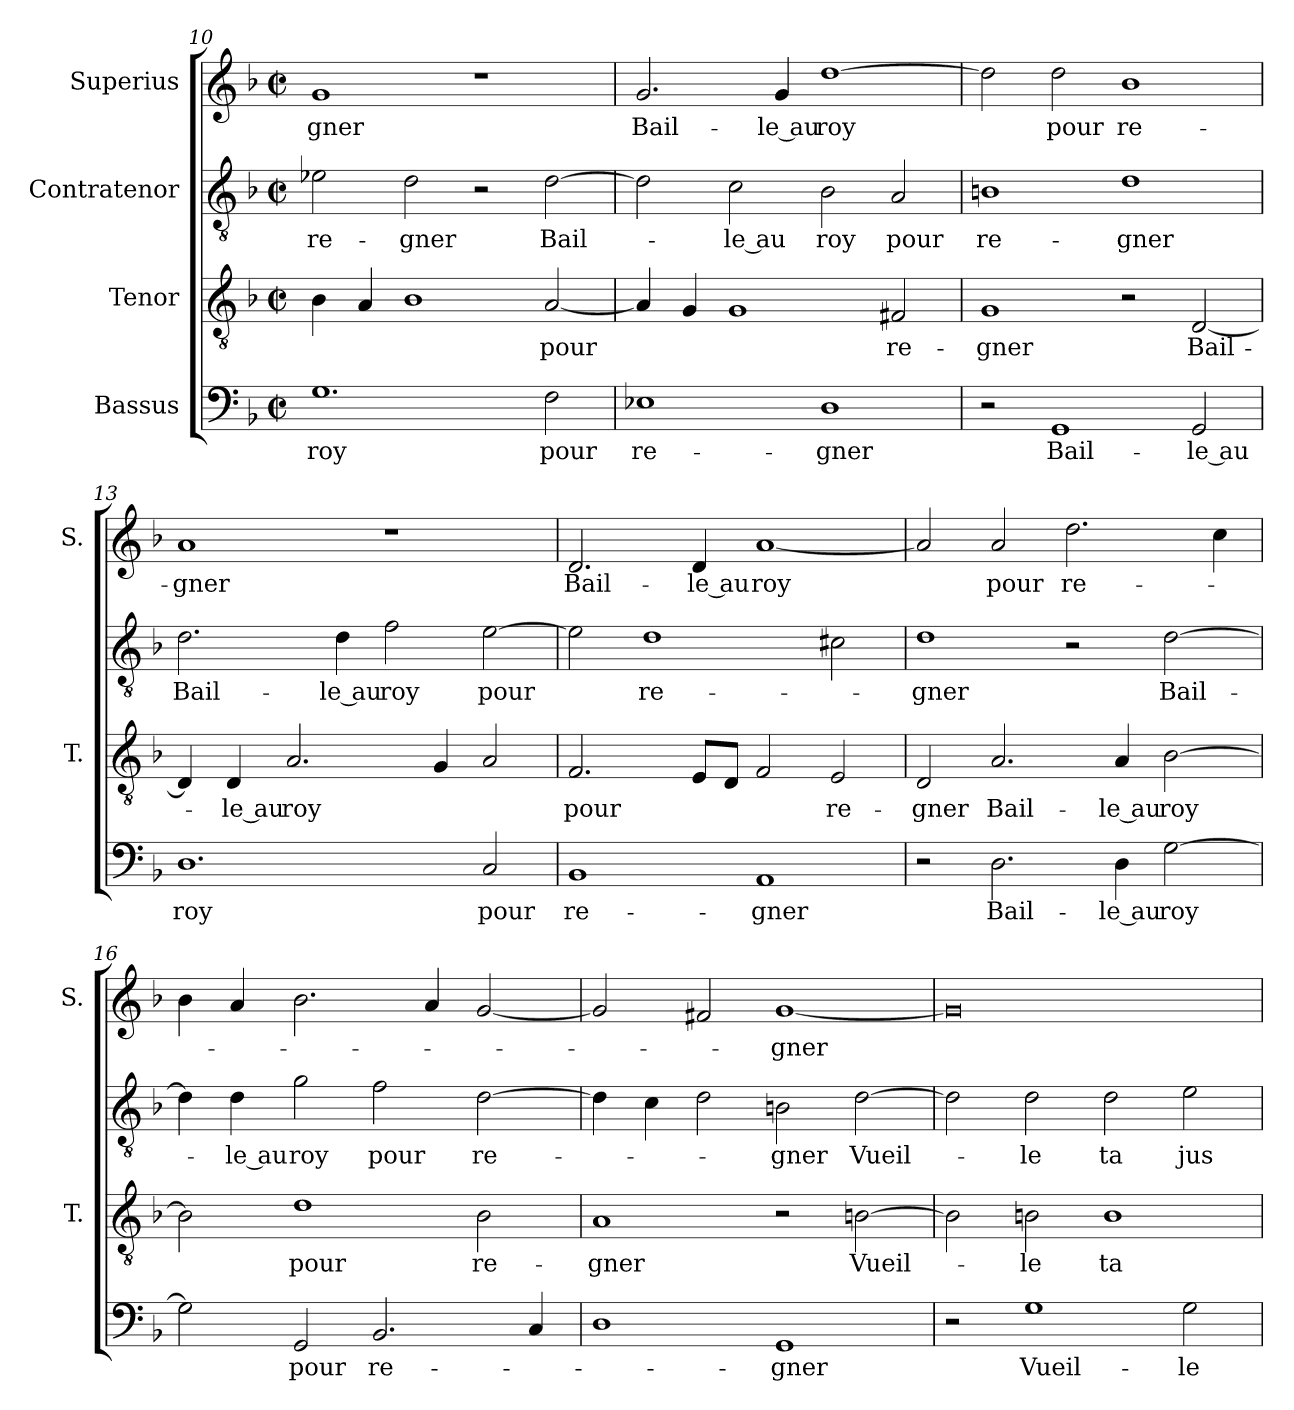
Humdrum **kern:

**kern	**text	**kern	**text	**kern	**text	**kern	**text
*part4	*part4	*part3	*part3	*part2	*part2	*part1	*part1
*staff4	*staff4	*staff3	*staff3	*staff2	*staff2	*staff1	*staff1
*I"Bassus	*	*I"Tenor	*	*I"Contratenor	*	*I"Superius	*
*	*	*I'T.	*	*	*	*I'S.	*
*clefF4	*	*clefGv2	*	*clefGv2	*	*clefG2	*
*k[b-]	*	*k[b-]	*	*k[b-]	*	*k[b-]	*
*F:	*	*F:	*	*F:	*	*F:	*
*M2/2	*	*M2/2	*	*M2/2	*	*M2/2	*
*met(c|)	*	*met(c|)	*	*met(c|)	*	*met(c|)	*
=10	=10	=10	=10	=10	=10	=10	=10
1.G\	roy	4B-\	.	2e-X\	re-	1g/	-gner
.	.	4A/	.	.	.	.	.
.	.	1B-\	.	2d\	-gner	.	.
.	.	.	.	2r	.	1r	.
2F\	pour	[2A/	pour	[2d\	Bail-	.	.
!!LO:LB:g=z
=11	=11	=11	=11	=11	=11	=11	=11
1E-X\	re-	4A/]	.	2d\]	.	2.g/	Bail-
.	.	4G/	.	.	.	.	.
.	.	1G/	.	2c\	-le au	.	.
.	.	.	.	.	.	4g/	-le au
1D\	-gner	.	.	2B-\	roy	[1dd\	roy
.	.	2F#X/	re-	2A/	pour	.	.
=12	=12	=12	=12	=12	=12	=12	=12
2r	.	1G/	-gner	1Bn\	re-	2dd\]	.
1GG/	Bail-	.	.	.	.	2dd\	pour
.	.	2r	.	1d\	-gner	1b-\	re-
2GG/	-le au	[2D/	Bail-	.	.	.	.
=13	=13	=13	=13	=13	=13	=13	=13
1.D\	roy	4D/]	.	2.d\	Bail-	1a/	-gner
.	.	4D/	-le au	.	.	.	.
.	.	2.A/	roy	.	.	.	.
.	.	.	.	4d\	-le au	.	.
.	.	.	.	2f\	roy	1r	.
.	.	4G/	.	.	.	.	.
2C/	pour	2A/	.	[2e\	pour	.	.
=14	=14	=14	=14	=14	=14	=14	=14
1BB-/	re-	2.F/	pour	2e\]	.	2.d/	Bail-
.	.	.	.	1d\	re-	.	.
.	.	8E/L	.	.	.	4d/	-le au
.	.	8D/J	.	.	.	.	.
1AA/	-gner	2F/	.	.	.	[1a/	roy
.	.	2E/	re-	2c#X\	.	.	.
=15	=15	=15	=15	=15	=15	=15	=15
2r	.	2D/	-gner	1d\	-gner	2a/]	.
2.D\	Bail-	2.A/	Bail-	.	.	2a/	pour
.	.	.	.	2r	.	2.dd\	re-
4D\	-le au	4A/	-le au	.	.	.	.
[2G\	roy	[2B-\	roy	[2d\	Bail-	.	.
.	.	.	.	.	.	4cc\	.
!!LO:PB:g=z
=16	=16	=16	=16	=16	=16	=16	=16
2G\]	.	2B-\]	.	4d\]	.	4b-\	.
.	.	.	.	4d\	-le au	4a/	.
2GG/	pour	1d\	pour	2g\	roy	2.b-\	.
2.BB-/	re-	.	.	2f\	pour	.	.
.	.	.	.	.	.	4a/	.
.	.	2B-\	re-	[2d\	re-	[2g/	.
4C/	.	.	.	.	.	.	.
=17	=17	=17	=17	=17	=17	=17	=17
1D\	.	1A/	-gner	4d\]	.	2g/]	.
.	.	.	.	4c\	.	.	.
.	.	.	.	2d\	.	2f#X/	.
1GG/	-gner	2r	.	2Bn\	-gner	[1g/	-gner
.	.	[2Bn\	Vueil-	[2d\	Vueil-	.	.
=18	=18	=18	=18	=18	=18	=18	=18
2r	.	2B\]	.	2d\]	.	0g/]	.
1G\	Vueil-	2B\	-le	2d\	-le	.	.
.	.	1B\	ta	2d\	ta	.	.
2G\	-le	.	.	2e\	jus-	.	.
=	=	=	=	=	=	=	=
*-	*-	*-	*-	*-	*-	*-	*-
